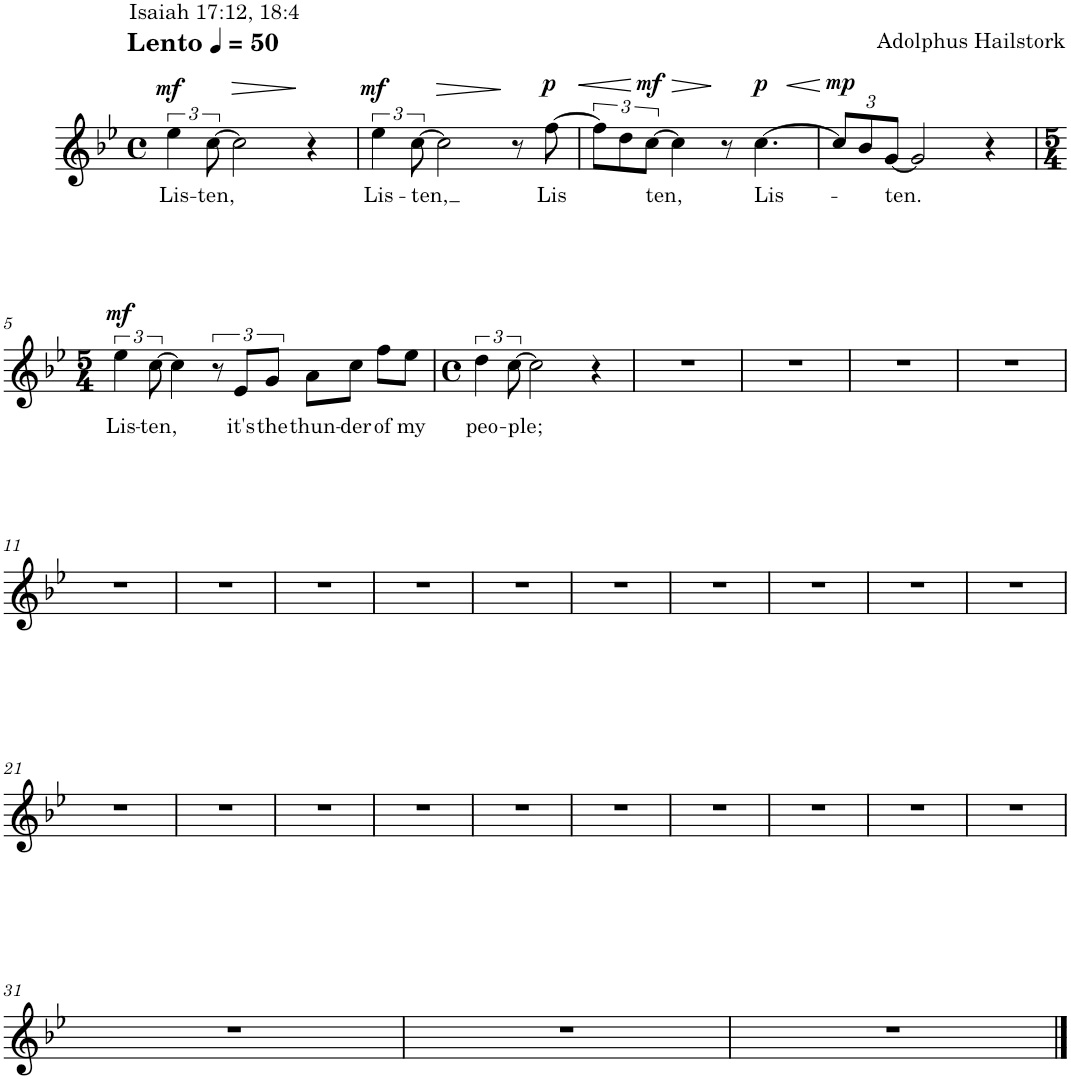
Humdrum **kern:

**kern	**text	**dynam
*part1	*part1	*part1
*staff1	*staff1	*staff1
*I"Voice	*	*
*I'Vo.	*	*
*clefG2	*	*
*k[b-e-]	*	*
*M4/4	*	*
*met(c)	*	*
*MM50	*	*
=1	=1	=1
!LO:TX:a:B:t=Lento	!	!
!LO:TX:a:t=Isaiah 17&colon;12, 18&colon;4	!	!
!	!LO:LY:b	!LO:DY:a
6ee-\	Lis-	mf
!	!LO:LY:b	!
[12cc\	-ten,	.
!	!	!LO:HP:b
2cc\]	.	>
4r	.	]
=2	=2	=2
!	!LO:LY:b	!LO:DY:a
6ee-\	Lis-	mf
!	!LO:LY:b	!
[12cc\	-ten,	.
!	!	!LO:HP:b
2cc\]	.	>
8r	.	]
!	!LO:LY:b	!LO:HP:b
!	!	!LO:DY:n=1:a
[8ff\	Lis	< p
=3	=3	=3
12ff\L]	.	.
12dd\	.	.
!	!LO:LY:b	!LO:DY:n=1:a
[12cc\J	ten,	[ mf
!	!	!LO:HP:b
4cc\]	.	>
8r	.	]
!	!LO:LY:b	!LO:HP:b
!	!	!LO:DY:n=2:a
[4.cc\	Lis-	< p
=4	=4	=4
*Xbrackettup	*	*
!	!	!LO:DY:a
12cc/L]	.	mp
12b-/	.	[
!	!LO:LY:b	!
[12g/J	ten.	.
2g/]	.	.
4r	.	.
!!LO:LB:g=z
=5	=5	=5
*M5/4	*	*
*brackettup	*	*
!	!LO:LY:b	!LO:DY:a
6ee-\	Lis-	mf
!	!LO:LY:b	!
[12cc\	-ten,	.
4cc\]	.	.
12r	.	.
!	!LO:LY:b	!
12e-/L	it's	.
!	!LO:LY:b	!
12g/J	the	.
!	!LO:LY:b	!
8a\L	thun-	.
!	!LO:LY:b	!
8cc\J	-der	.
!	!LO:LY:b	!
8ff\L	of	.
!	!LO:LY:b	!
8ee-\J	my	.
=6	=6	=6
*M4/4	*	*
*met(c)	*	*
!	!LO:LY:b	!
6dd\	peo-	.
!	!LO:LY:b	!
[12cc\	-ple;	.
2cc\]	.	.
4r	.	.
=7	=7	=7
1r	.	.
=8	=8	=8
1r	.	.
=9	=9	=9
1r	.	.
=10	=10	=10
1r	.	.
!!LO:LB:g=z
=11	=11	=11
1r	.	.
=12	=12	=12
1r	.	.
=13	=13	=13
1r	.	.
=14	=14	=14
1r	.	.
=15	=15	=15
1r	.	.
=16	=16	=16
1r	.	.
=17	=17	=17
1r	.	.
=18	=18	=18
1r	.	.
=19	=19	=19
1r	.	.
=20	=20	=20
1r	.	.
!!LO:LB:g=z
=21	=21	=21
1r	.	.
=22	=22	=22
1r	.	.
=23	=23	=23
1r	.	.
=24	=24	=24
1r	.	.
=25	=25	=25
1r	.	.
=26	=26	=26
1r	.	.
=27	=27	=27
1r	.	.
=28	=28	=28
1r	.	.
=29	=29	=29
1r	.	.
=30	=30	=30
1r	.	.
!!LO:LB:g=z
=31	=31	=31
1r	.	.
=32	=32	=32
1r	.	.
=33	=33	=33
1r	.	.
==	==	==
*-	*-	*-
